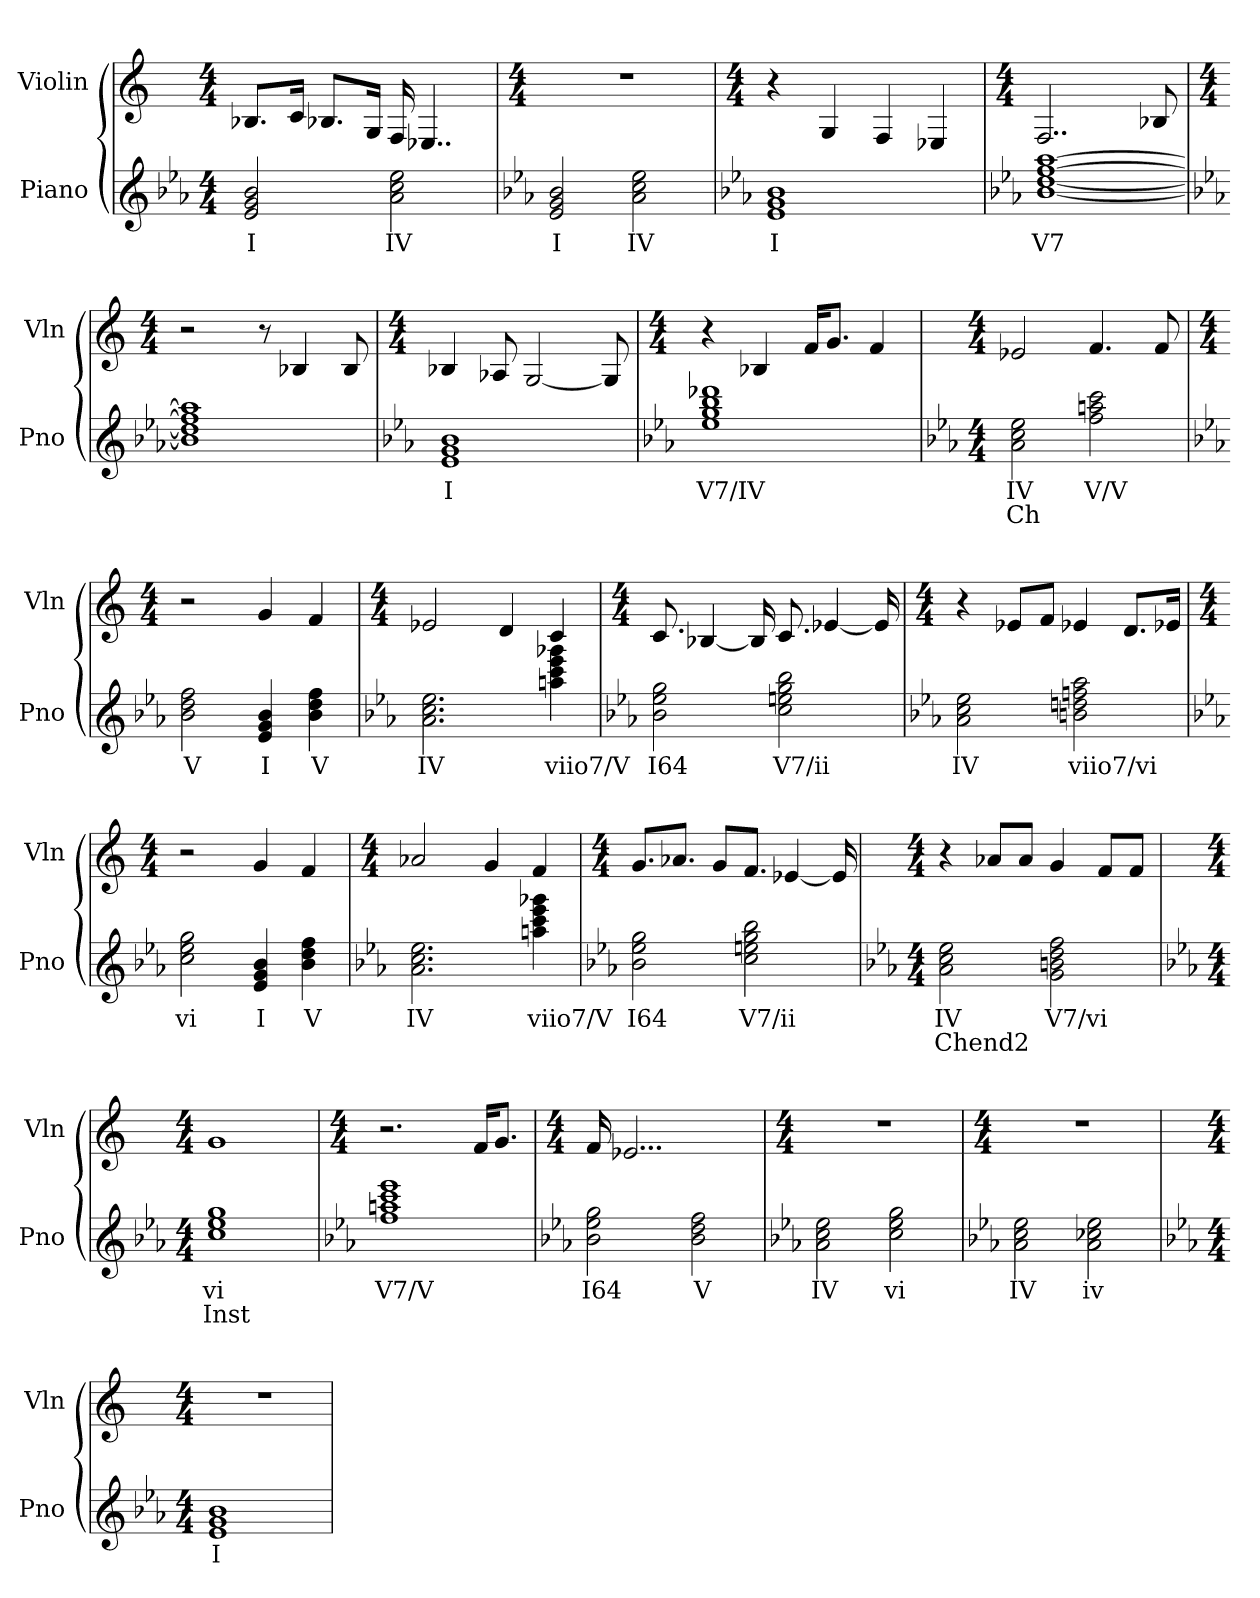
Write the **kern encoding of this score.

**kern	**text	**text	**kern
*part2	*part2	*part2	*part1
*staff2	*staff2	*staff2	*staff1
*I"Piano	*	*	*I"Violin
*I'Pno	*	*	*I'Vln
*k[b-e-a-]	*	*	*
*E-:	*	*	*
*M4/4	*	*	*M4/4
=	=	=	=
2e- 2g 2b-	I	.	8.B-XL
.	.	.	16cJk
.	.	.	8.B-XL
.	.	.	16GJk
2a- 2cc 2ee-	IV	.	16F
.	.	.	4..E-X
=	=	=	=
*k[b-e-a-]	*	*	*
*E-:	*	*	*
*	*	*	*M4/4
2e- 2g 2b-	I	.	1r
2a- 2cc 2ee-	IV	.	.
=	=	=	=
*k[b-e-a-]	*	*	*
*E-:	*	*	*
*	*	*	*M4/4
1e- 1g 1b-	I	.	4r
.	.	.	4G
.	.	.	4F
.	.	.	4E-X
=	=	=	=
*k[b-e-a-]	*	*	*
*E-:	*	*	*
*	*	*	*M4/4
[1b- [1dd [1ff [1aa-	V7	.	2..F
.	.	.	8B-X
=	=	=	=
*k[b-e-a-]	*	*	*
*E-:	*	*	*
*	*	*	*M4/4
1b-] 1dd] 1ff] 1aa-]	.	.	2r
.	.	.	8r
.	.	.	4B-X
.	.	.	8B-
=	=	=	=
*k[b-e-a-]	*	*	*
*E-:	*	*	*
*	*	*	*M4/4
1e- 1g 1b-	I	.	4B-X
.	.	.	8A-X
.	.	.	[2G
.	.	.	8G]
=	=	=	=
*k[b-e-a-]	*	*	*
*E-:	*	*	*
*	*	*	*M4/4
1ee- 1gg 1bb- 1ddd-X	V7/IV	.	4r
.	.	.	4B-X
.	.	.	16fKL
.	.	.	8.gJ
.	.	.	4f
=	=	=	=
*k[b-e-a-]	*	*	*
*E-:	*	*	*
*M4/4	*	*	*M4/4
2a- 2cc 2ee-	IV	Ch	2e-X
2ff 2aan 2ccc	V/V	.	4.f
.	.	.	8f
=	=	=	=
*k[b-e-a-]	*	*	*
*E-:	*	*	*
*	*	*	*M4/4
2b- 2dd 2ff	V	.	2r
4e- 4g 4b-	I	.	4g
4b- 4dd 4ff	V	.	4f
=	=	=	=
*k[b-e-a-]	*	*	*
*E-:	*	*	*
*	*	*	*M4/4
2.a- 2.cc 2.ee-	IV	.	2e-X
.	.	.	4d
4aan 4ccc 4eee- 4ggg-X	viio7/V	.	4c
=	=	=	=
*k[b-e-a-]	*	*	*
*E-:	*	*	*
*	*	*	*M4/4
2b- 2ee- 2gg	I64	.	8.c
.	.	.	[4B-X
.	.	.	16B-]
2cc 2een 2gg 2bb-	V7/ii	.	8.c
.	.	.	[4e-X
.	.	.	16e-]
=	=	=	=
*k[b-e-a-]	*	*	*
*E-:	*	*	*
*	*	*	*M4/4
2a- 2cc 2ee-	IV	.	4r
.	.	.	8e-XL
.	.	.	8fJ
2bn 2ddn 2ffn 2aa-	viio7/vi	.	4e-X
.	.	.	8.dL
.	.	.	16e-XJk
=	=	=	=
*k[b-e-a-]	*	*	*
*E-:	*	*	*
*	*	*	*M4/4
2cc 2ee- 2gg	vi	.	2r
4e- 4g 4b-	I	.	4g
4b- 4dd 4ff	V	.	4f
=	=	=	=
*k[b-e-a-]	*	*	*
*E-:	*	*	*
*	*	*	*M4/4
2.a- 2.cc 2.ee-	IV	.	2a-X
.	.	.	4g
4aan 4ccc 4eee- 4ggg-X	viio7/V	.	4f
=	=	=	=
*k[b-e-a-]	*	*	*
*E-:	*	*	*
*	*	*	*M4/4
2b- 2ee- 2gg	I64	.	8.gL
.	.	.	8.a-XJ
.	.	.	8gL
2cc 2een 2gg 2bb-	V7/ii	.	8.fJ
.	.	.	[4e-X
.	.	.	16e-]
=	=	=	=
*k[b-e-a-]	*	*	*
*E-:	*	*	*
*M4/4	*	*	*M4/4
2a- 2cc 2ee-	IV	Chend2	4r
.	.	.	8a-XL
.	.	.	8a-J
2g 2bn 2dd 2ff	V7/vi	.	4g
.	.	.	8fL
.	.	.	8fJ
=	=	=	=
*k[b-e-a-]	*	*	*
*E-:	*	*	*
*M4/4	*	*	*M4/4
1cc 1ee- 1gg	vi	Inst	1g
=	=	=	=
*k[b-e-a-]	*	*	*
*E-:	*	*	*
*	*	*	*M4/4
1ff 1aan 1ccc 1eee-	V7/V	.	2.r
.	.	.	16fKL
.	.	.	8.gJ
=	=	=	=
*k[b-e-a-]	*	*	*
*E-:	*	*	*
*	*	*	*M4/4
2b- 2ee- 2gg	I64	.	16f
.	.	.	2...e-X
2b- 2dd 2ff	V	.	.
=	=	=	=
*k[b-e-a-]	*	*	*
*E-:	*	*	*
*	*	*	*M4/4
2a- 2cc 2ee-	IV	.	1r
2cc 2ee- 2gg	vi	.	.
=	=	=	=
*k[b-e-a-]	*	*	*
*E-:	*	*	*
*	*	*	*M4/4
2a- 2cc 2ee-	IV	.	1r
2a- 2cc-X 2ee-	iv	.	.
=	=	=	=
*k[b-e-a-]	*	*	*
*E-:	*	*	*
*M4/4	*	*	*M4/4
1e- 1g 1b-	I	.	1r
=	=	=	=
*-	*-	*-	*-
